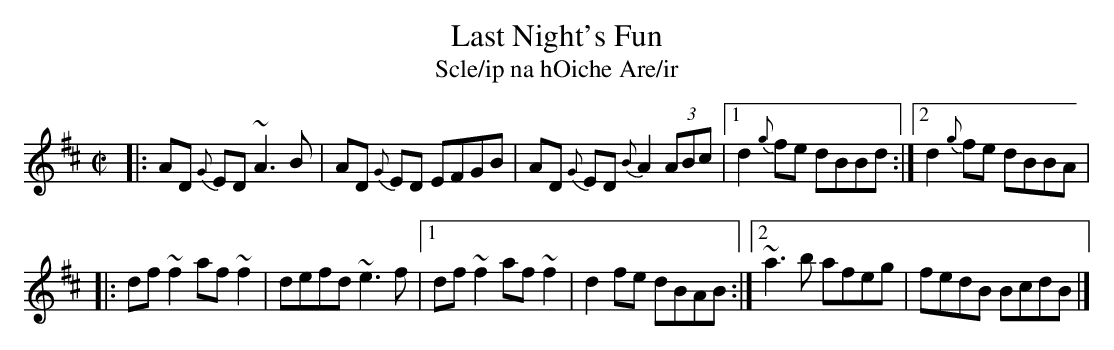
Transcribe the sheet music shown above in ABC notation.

X:1
T:Last Night's Fun
T:Scle/ip na hOiche Are/ir
E:10
M:C|
K:D
|:AD {G}ED ~A3 B|AD {G}ED EFGB|AD {G}ED {B}A2 (3ABc|1d2 {g}fe dBBd:|2d2 {g}fe dBBA|*
|:df ~f2 af ~f2|defd ~e3 f|1df ~f2 af ~f2|d2 fe dBAB:|2 ~a3 b afeg|fedB BcdB|]**
\bigskip
